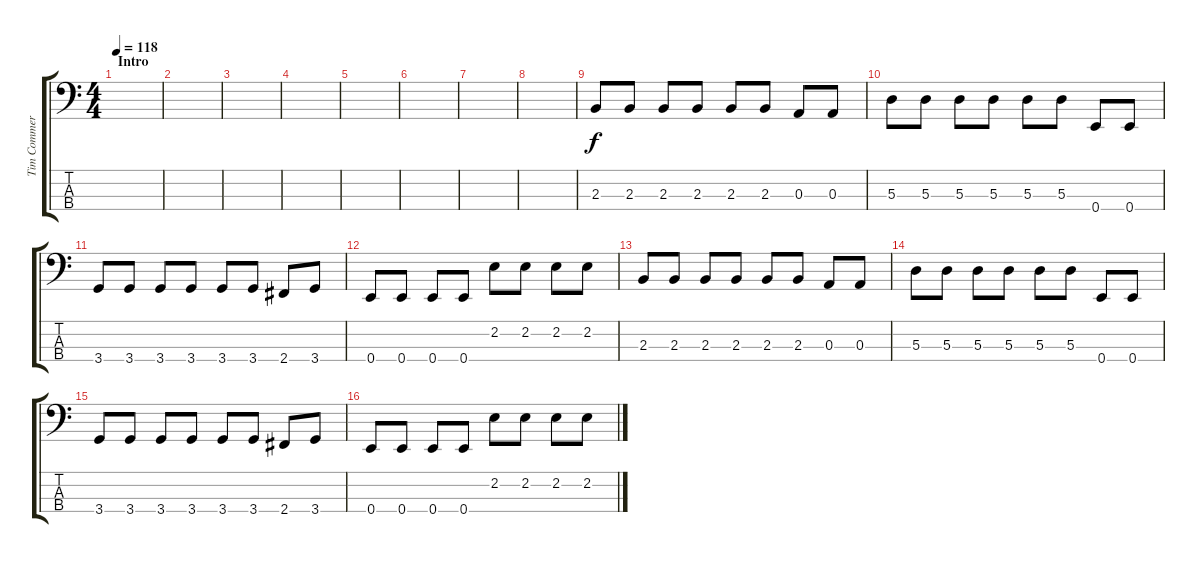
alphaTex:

\track ("Tim Commerford - Bass" "Tim Commer") {instrument electricbassfinger}
\staff {score tabs}
\tuning (G2 D2 A1 E1) {hide}
\ts (4 4)
\section ("" "Intro")
\tempo 118
\clef f4
\ks c
|
|
|
|
|
|
|
|
2.3.8 2.3.8 2.3.8 2.3.8 2.3.8 2.3.8 0.3.8 0.3.8 |
5.3.8 5.3.8 5.3.8 5.3.8 5.3.8 5.3.8 0.4.8 0.4.8 |
3.4.8 3.4.8 3.4.8 3.4.8 3.4.8 3.4.8 2.4.8 3.4.8 |
0.4.8 0.4.8 0.4.8 0.4.8 2.2.8 2.2.8 2.2.8 2.2.8 |
2.3.8 2.3.8 2.3.8 2.3.8 2.3.8 2.3.8 0.3.8 0.3.8 |
5.3.8 5.3.8 5.3.8 5.3.8 5.3.8 5.3.8 0.4.8 0.4.8 |
3.4.8 3.4.8 3.4.8 3.4.8 3.4.8 3.4.8 2.4.8 3.4.8 |
0.4.8 0.4.8 0.4.8 0.4.8 2.2.8 2.2.8 2.2.8 2.2.8
